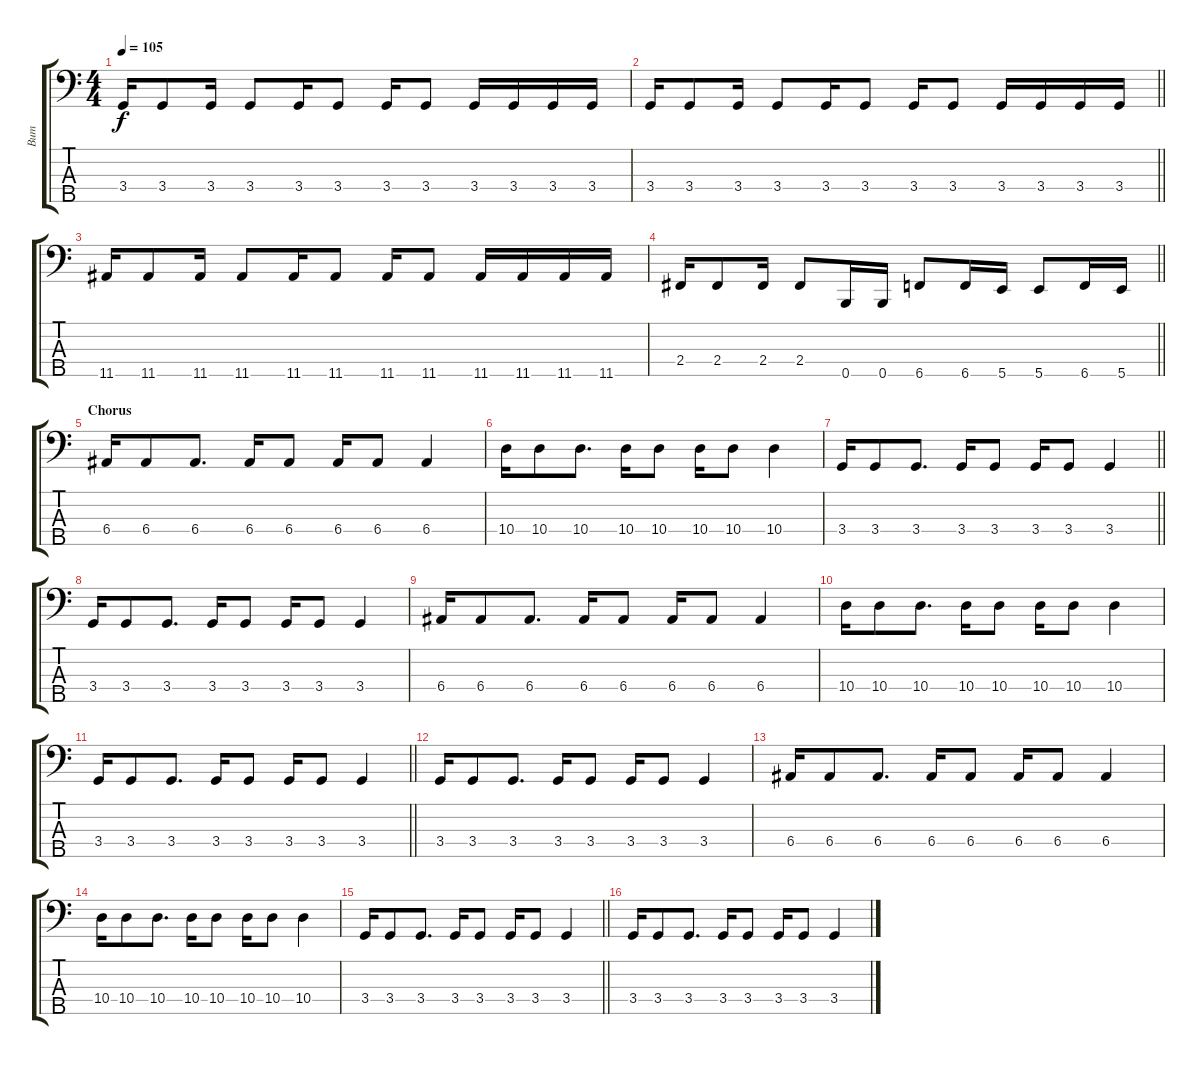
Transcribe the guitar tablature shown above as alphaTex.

\track ("Вит" "Вит") {instrument electricbasspick}
\staff {score tabs}
\tuning (G2 D2 A1 E1 B0) {hide}
\ts (4 4)
\tempo 105
\clef f4
\ks c
3.4.16{dy f} 3.4.8 3.4.16 3.4.8 3.4.16 3.4.8 3.4.16 3.4.8 3.4.16 3.4.16 3.4.16 3.4.16 |
\barLineRight lightlight
3.4.16 3.4.8 3.4.16 3.4.8 3.4.16 3.4.8 3.4.16 3.4.8 3.4.16 3.4.16 3.4.16 3.4.16 |
11.5.16 11.5.8 11.5.16 11.5.8 11.5.16 11.5.8 11.5.16 11.5.8 11.5.16 11.5.16 11.5.16 11.5.16 |
\barLineRight lightlight
2.4.16 2.4.8 2.4.16 2.4.8 0.5.16 0.5.16 6.5.8 6.5.16 5.5.16 5.5.8 6.5.16 5.5.16 |
\section ("" "Chorus")
6.4.16 6.4.8 6.4.8{d} 6.4.16 6.4.8 6.4.16 6.4.8 6.4.4 |
10.4.16 10.4.8 10.4.8{d} 10.4.16 10.4.8 10.4.16 10.4.8 10.4.4 |
\barLineRight lightlight
3.4.16 3.4.8 3.4.8{d} 3.4.16 3.4.8 3.4.16 3.4.8 3.4.4 |
3.4.16 3.4.8 3.4.8{d} 3.4.16 3.4.8 3.4.16 3.4.8 3.4.4 |
6.4.16 6.4.8 6.4.8{d} 6.4.16 6.4.8 6.4.16 6.4.8 6.4.4 |
10.4.16 10.4.8 10.4.8{d} 10.4.16 10.4.8 10.4.16 10.4.8 10.4.4 |
\barLineRight lightlight
3.4.16 3.4.8 3.4.8{d} 3.4.16 3.4.8 3.4.16 3.4.8 3.4.4 |
3.4.16 3.4.8 3.4.8{d} 3.4.16 3.4.8 3.4.16 3.4.8 3.4.4 |
6.4.16 6.4.8 6.4.8{d} 6.4.16 6.4.8 6.4.16 6.4.8 6.4.4 |
10.4.16 10.4.8 10.4.8{d} 10.4.16 10.4.8 10.4.16 10.4.8 10.4.4 |
\barLineRight lightlight
3.4.16 3.4.8 3.4.8{d} 3.4.16 3.4.8 3.4.16 3.4.8 3.4.4 |
3.4.16 3.4.8 3.4.8{d} 3.4.16 3.4.8 3.4.16 3.4.8 3.4.4
